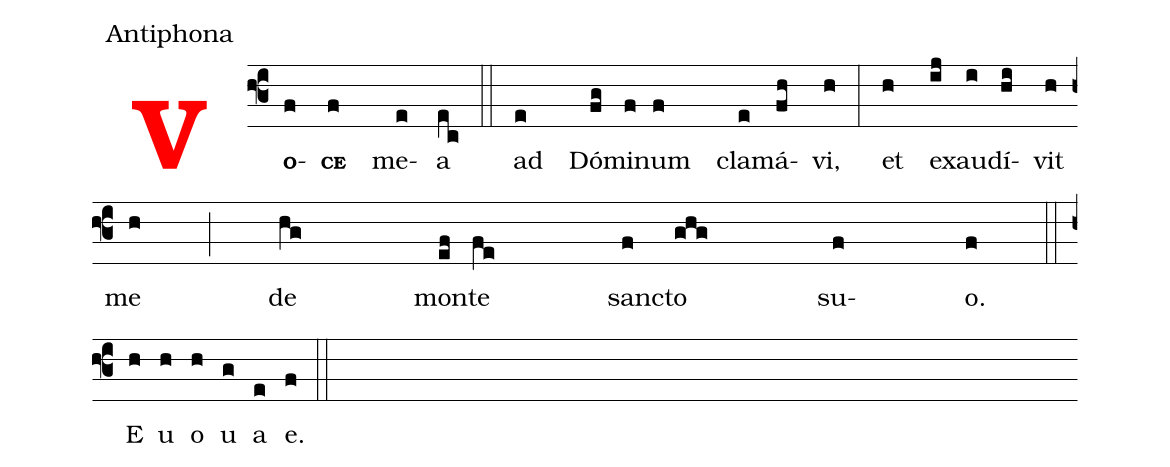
office-part: Antiphona;
%%
<v>\bf\textcolor{red}{V}</v><v>\bf\scriptsize{O}</v>(f3f)<v>\bf\scriptsize{CE}</v>(f) me(e)a(ec) (::)
ad(e) Dó(fg)mi(f)num(f) cla(e)má(fh)vi,(h) (:) et(h) ex(ij)au(i)dí(hi)vit(h) me(h) (;) de(hg) mon(ef)te(fe) san(f)cto(ghg) su(f)o.(f)  (::) (z) E(h) u(h) o(h) u(g) a(e) e.(f) (::)
